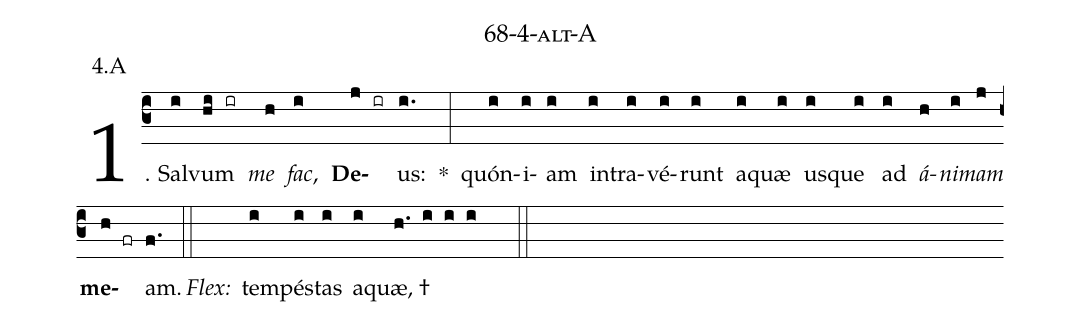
name: 68-4-alt-A;
annotation: 4.A;
%%
(c3)1. Sal(i)vum(hi ir) <i>me</i>(h) <i>fac</i>,(i) <b>De</b>(j ir)us:(i.) *(:) quón(i)i(i)am(i) in(i)tra(i)vé(i)runt(i) a(i)quæ(i) us(i)que(i) ad(i) <i>á</i>(h)<i>ni</i>(i)<i>mam</i>(j) <b>me</b>(h fr)am.(f.) (::)
<i>Flex:</i>()  tem(i)pés(i)tas(i) a(i)quæ, †(h. i i i  ::)
